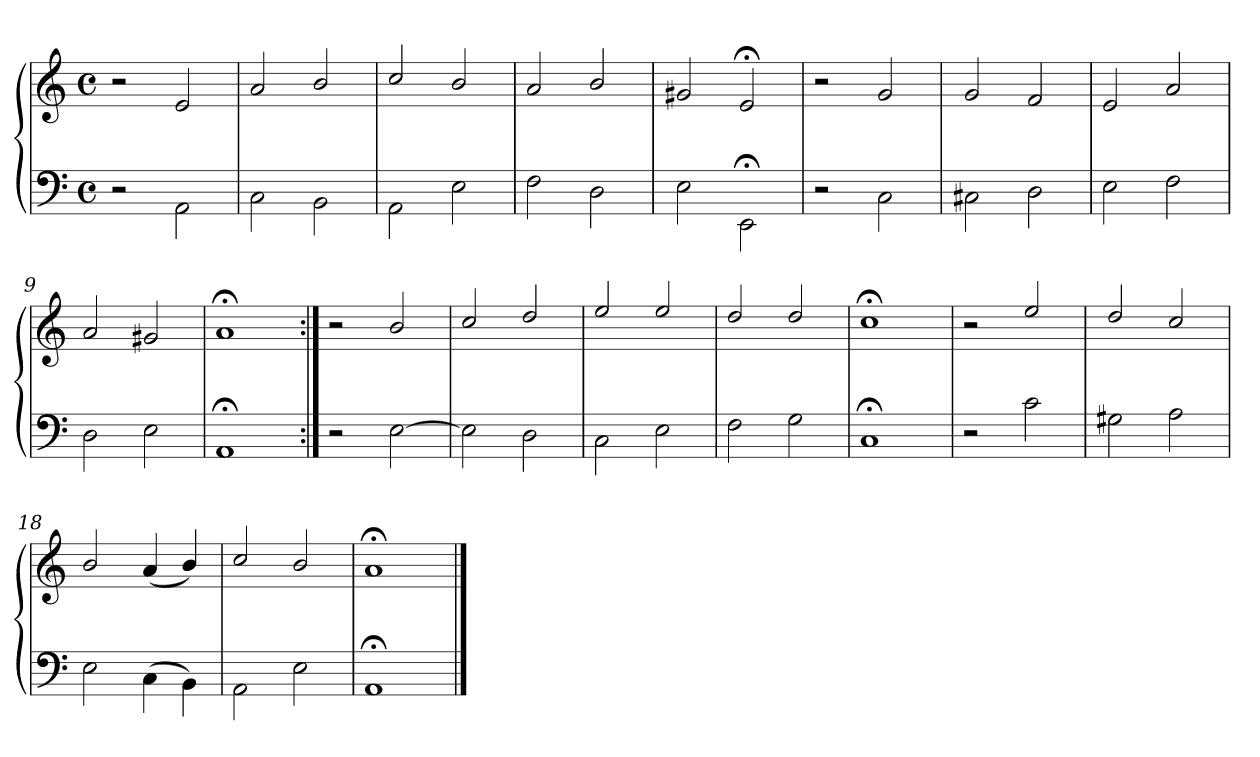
**kern	**kern
*part1	*part1
*staff2	*staff1
*clefF4	*clefG2
*M4/4	*M4/4
*met(c)	*met(c)
=1	=1
2r	2r
2AA\	2e/
=2	=2
2C\	2a/
2BB\	2b/
=3	=3
2AA\	2cc/
2E\	2b/
=4	=4
2F\	2a/
2D\	2b/
=5	=5
2E\	2g#X/
2EE;\	2e;</
=6	=6
2r	2r
2C\	2g/
=7	=7
2C#X\	2g/
2D\	2f/
=8	=8
2E\	2e/
2F\	2a/
=9	=9
2D\	2a/
2E\	2g#X/
=10	=10
1AA;\	1a;</
!!LO:LB:g=z
=11:|!	=11:|!
2r	2r
[2E\	2b/
=12	=12
2E\]	2cc/
2D\	2dd/
=13	=13
2C\	2ee/
2E\	2ee/
=14	=14
2F\	2dd/
2G\	2dd/
=15	=15
1C;\	1cc;</
=16	=16
2r	2r
2c\	2ee/
=17	=17
2G#X\	2dd/
2A\	2cc/
=18	=18
2E\	2b/
(4C\	(4a/
4BB\)	4b/)
=19	=19
2AA\	2cc/
2E\	2b/
=20	=20
1AA;\	1a;</
==	==
*-	*-
